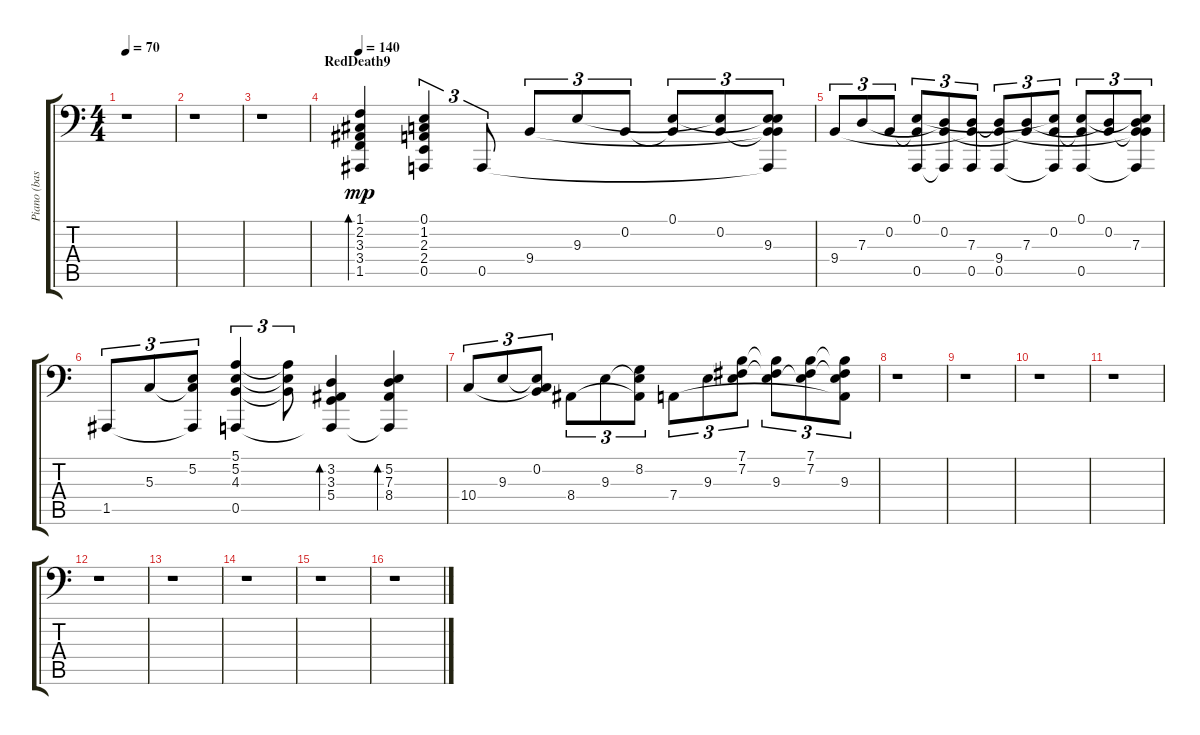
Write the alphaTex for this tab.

\track ("Piano (bass)" "Piano (bas") {instrument electricgrandpiano}
\staff {score tabs}
\tuning (E3 B2 G2 D2 A1 E1) {hide}
\ts (4 4)
\tempo 70
\clef f4
\ks c
r.1{dy f} |
r.1 |
r.1 |
\section ("" "RedDeath9")
\tempo 140
(1.1 2.2 3.3 3.4 1.5).4{bd 120 dy mp} (0.1 1.2 2.3 2.4 0.5).4{tu (3 2)} 0.5.8{tu (3 2)} 9.4.8{tu (3 2)} 9.3.8{tu (3 2)} 0.2.8{tu (3 2)} (0.1 0.2{t}).8{tu (3 2)} (0.2 9.3{t}).8{tu (3 2)} (0.1{t} 0.2{t} 9.3 9.4{t} 0.5{t}).8{tu (3 2)} |
9.4.8{tu (3 2)} 7.3.8{tu (3 2)} 0.2.8{tu (3 2)} (0.1 0.2{t} 0.5).8{tu (3 2)} (0.2 7.3{t} 0.5{t}).8{tu (3 2)} (7.3 9.4{t} 0.5).8{tu (3 2)} (7.3{t} 9.4 0.5).8{tu (3 2)} (0.2{t} 7.3).8{tu (3 2)} (0.1{t} 0.2 0.5{t}).8{tu (3 2)} (0.1 0.2{t} 0.5).8{tu (3 2)} (0.2 7.3{t}).8{tu (3 2)} (0.1{t} 0.2{t} 7.3 9.4{t} 0.5{t}).8{tu (3 2)} |
1.5.8{tu (3 2)} 5.3.8{tu (3 2)} (5.2 5.3{t} 1.5{t}).8{tu (3 2)} (5.1 5.2 4.3 0.5).4{tu (3 2)} (5.1{t} 5.2{t} 4.3{t}).8{tu (3 2)} (3.2 3.3 5.4 0.5{t}).4{bd 120} (5.2 7.3 8.4 0.5{t}).4{bd 120} |
10.4.8{tu (3 2)} 9.3.8{tu (3 2)} (0.2 9.3{t} 10.4{t}).8{tu (3 2)} 8.4.8{tu (3 2)} 9.3.8{tu (3 2)} (8.2 9.3{t} 8.4{t}).8{tu (3 2)} 7.4.8{tu (3 2)} 9.3.8{tu (3 2)} (7.1 7.2 9.3{t}).8{tu (3 2)} (7.1{t} 7.2{t} 9.3).8{tu (3 2)} (7.1 7.2 9.3{t}).8{tu (3 2)} (7.1{t} 7.2{t} 9.3 7.4{t}).8{tu (3 2)} |
r.1 |
r.1 |
r.1 |
r.1 |
r.1 |
r.1 |
r.1 |
r.1 |
r.1
